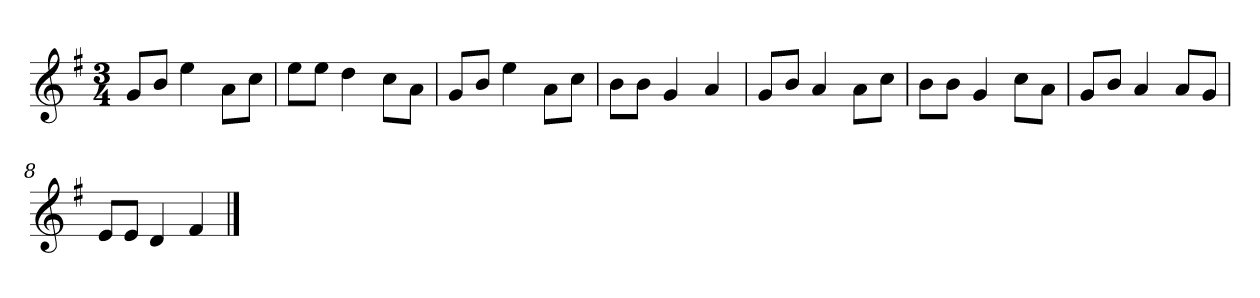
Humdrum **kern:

**kern
*part1
*staff1
*clefG2
*k[f#]
*G:
*M3/4
=
8g/L
8b/J
4ee
8a\L
8cc\J
=2
8ee\L
8ee\J
4dd
8cc\L
8a\J
=3
8g/L
8b/J
4ee
8a\L
8cc\J
=4
8b\L
8b\J
4g
4a
=5y
8g/L
8b/J
4a
8a\L
8cc\J
=6
8b\L
8b\J
4g
8cc\L
8a\J
=7
8g/L
8b/J
4a
8a/L
8g/J
=8
8e/L
8e/J
4d
4f#
==
*-
